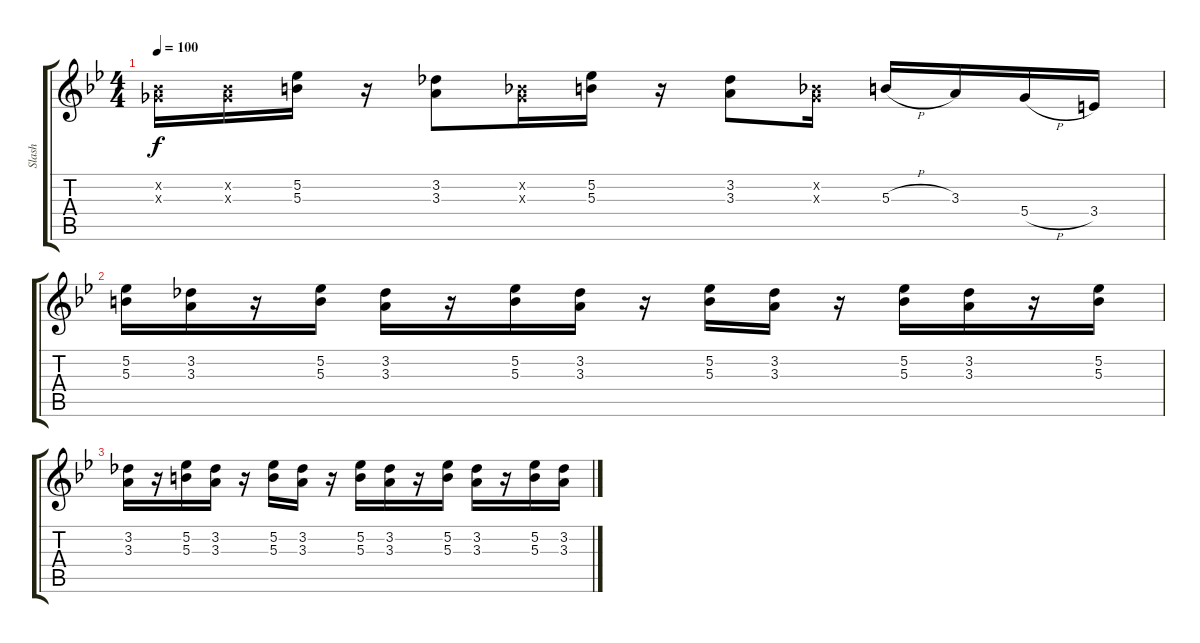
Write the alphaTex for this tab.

\track ("Slash" "Slash") {instrument distortionguitar}
\staff {score tabs}
\tuning (Eb4 Bb3 Gb3 Db3 Ab2 Eb2) {hide}
\ts (4 4)
\tempo 100
\clef g2
\ks bb
(0.2{x} 0.3{x}).16{dy f} (0.2{x} 0.3{x}).16 (5.2 5.3).16 r.16 (3.2 3.3).8 (0.2{x} 0.3{x}).16 (5.2 5.3).16 r.16 (3.2 3.3).8 (0.2{x} 0.3{x}).16 5.3{h}.16 3.3.16 5.4{h}.16 3.4.16 |
(5.2 5.3).16{volume 0} (3.2 3.3).16 r.16 (5.2 5.3).16 (3.2 3.3).16 r.16 (5.2 5.3).16 (3.2 3.3).16 r.16 (5.2 5.3).16 (3.2 3.3).16 r.16 (5.2 5.3).16 (3.2 3.3).16 r.16 (5.2 5.3).16 |
(3.2 3.3).16 r.16 (5.2 5.3).16 (3.2 3.3).16 r.16 (5.2 5.3).16 (3.2 3.3).16 r.16 (5.2 5.3).16 (3.2 3.3).16 r.16 (5.2 5.3).16 (3.2 3.3).16 r.16 (5.2 5.3).16 (3.2 3.3).16
